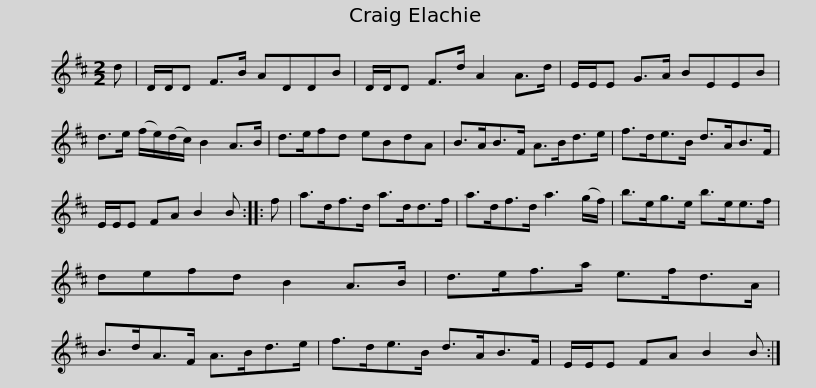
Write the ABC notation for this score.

X:1
L:1/8
M:2/2
I:linebreak $
K:D
V:1 treble
V:1
 d | D/D/D F>B ADDB | D/D/D F>d A2 A>d | E/E/E G>A BEEB | d>e (f/e/)(d/c/) B2 A>B |$ %5
 d>efd eBdA | B>AB>F A>Bd>e | f>de>B d>AB>F | E/E/E FA B2 B :: f |$ %10
 a>df>d a>dd>f | a>df>d a3 (g/f/) | b>eg>e b>ee>f | defd B2 A>B | d>ef>a e>fd>A |$ %15
 B>dA>F A>Bd>e | f>de>B d>AB>F | E/E/E FA B2 B :| %18
